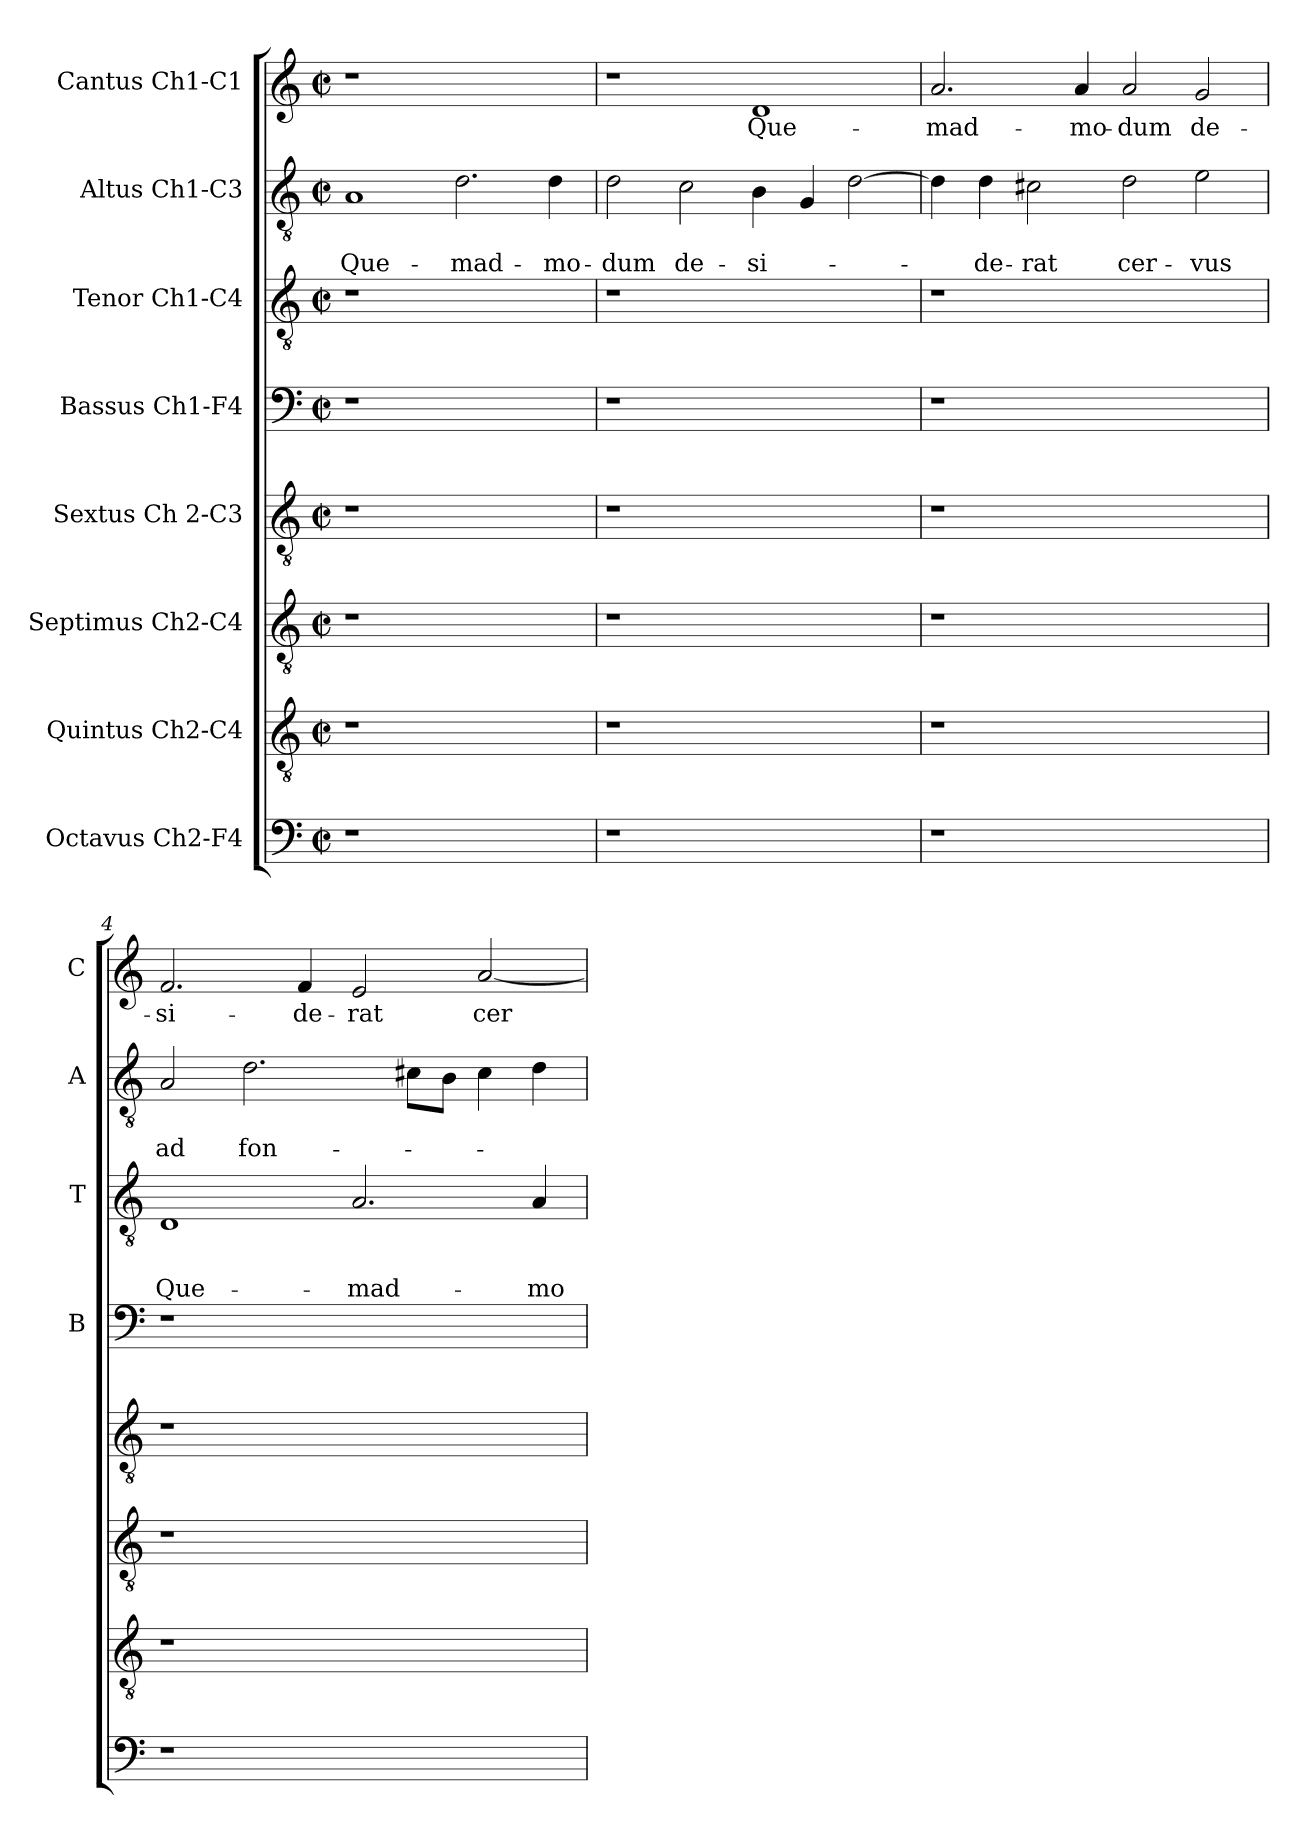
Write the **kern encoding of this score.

**kern	**kern	**kern	**kern	**kern	**kern	**text	**text	**text	**kern	**text	**text	**kern	**text
*part8	*part7	*part6	*part5	*part4	*part3	*part3	*part3	*part3	*part2	*part2	*part2	*part1	*part1
*staff8	*staff7	*staff6	*staff5	*staff4	*staff3	*staff3	*staff3	*staff3	*staff2	*staff2	*staff2	*staff1	*staff1
*I"Octavus Ch2-F4	*I"Quintus Ch2-C4	*I"Septimus Ch2-C4	*I"Sextus Ch 2-C3	*I"Bassus Ch1-F4	*I"Tenor Ch1-C4	*	*	*	*I"Altus Ch1-C3	*	*	*I"Cantus Ch1-C1	*
*	*	*	*	*I'B	*I'T	*	*	*	*I'A	*	*	*I'C	*
*clefF4	*clefGv2	*clefGv2	*clefGv2	*clefF4	*clefGv2	*	*	*	*clefGv2	*	*	*clefG2	*
*k[]	*k[]	*k[]	*k[]	*k[]	*k[]	*	*	*	*k[]	*	*	*k[]	*
*C:	*C:	*C:	*C:	*C:	*C:	*	*	*	*C:	*	*	*C:	*
*M2/2	*M2/2	*M2/2	*M2/2	*M2/2	*M2/2	*	*	*	*M2/2	*	*	*M2/2	*
*met(c|)	*met(c|)	*met(c|)	*met(c|)	*met(c|)	*met(c|)	*	*	*	*met(c|)	*	*	*met(c|)	*
=1	=1	=1	=1	=1	=1	=1	=1	=1	=1	=1	=1	=1	=1
!	!	!	!	!	!	!	!	!	!	!	!LO:LY:b	!	!
1r	1r	1r	1r	1r	1r	.	.	.	1A	.	Que-	1r	.
!	!	!	!	!	!	!	!	!	!	!	!LO:LY:b	!	!
1ryy	1ryy	1ryy	1ryy	1ryy	1ryy	.	.	.	2.d\	.	-mad-	1ryy	.
!	!	!	!	!	!	!	!	!	!	!	!LO:LY:b	!	!
.	.	.	.	.	.	.	.	.	4d\	.	-mo-	.	.
=2	=2	=2	=2	=2	=2	=2	=2	=2	=2	=2	=2	=2	=2
!	!	!	!	!	!	!	!	!	!	!	!LO:LY:b	!	!
1r	1r	1r	1r	1r	1r	.	.	.	2d\	.	-dum	1r	.
!	!	!	!	!	!	!	!	!	!	!	!LO:LY:b	!	!
.	.	.	.	.	.	.	.	.	2c\	.	de-	.	.
!	!	!	!	!	!	!	!	!	!	!	!LO:LY:b	!	!LO:LY:b
1ryy	1ryy	1ryy	1ryy	1ryy	1ryy	.	.	.	4B\	.	-si-	1d	Que-
.	.	.	.	.	.	.	.	.	4G/	.	.	.	.
.	.	.	.	.	.	.	.	.	[2d\	.	.	.	.
=3	=3	=3	=3	=3	=3	=3	=3	=3	=3	=3	=3	=3	=3
!	!	!	!	!	!	!	!	!	!	!	!	!	!LO:LY:b
1r	1r	1r	1r	1r	1r	.	.	.	4d\]	.	.	2.a/	-mad-
!	!	!	!	!	!	!	!	!	!	!	!LO:LY:b	!	!
.	.	.	.	.	.	.	.	.	4d\	.	-de-	.	.
!	!	!	!	!	!	!	!	!	!	!	!LO:LY:b	!	!
.	.	.	.	.	.	.	.	.	2c#X\	.	-rat	.	.
!	!	!	!	!	!	!	!	!	!	!	!	!	!LO:LY:b
.	.	.	.	.	.	.	.	.	.	.	.	4a/	-mo-
!	!	!	!	!	!	!	!	!	!	!	!LO:LY:b	!	!LO:LY:b
1ryy	1ryy	1ryy	1ryy	1ryy	1ryy	.	.	.	2d\	.	cer-	2a/	-dum
!	!	!	!	!	!	!	!	!	!	!	!LO:LY:b	!	!LO:LY:b
.	.	.	.	.	.	.	.	.	2e\	.	-vus	2g/	de-
=4	=4	=4	=4	=4	=4	=4	=4	=4	=4	=4	=4	=4	=4
!	!	!	!	!	!	!	!	!LO:LY:b	!	!	!LO:LY:b	!	!LO:LY:b
1r	1r	1r	1r	1r	1D	.	.	Que-	2A/	.	ad	2.f/	-si-
!	!	!	!	!	!	!	!	!	!	!	!LO:LY:b	!	!
.	.	.	.	.	.	.	.	.	2.d\	.	fon-	.	.
!	!	!	!	!	!	!	!	!	!	!	!	!	!LO:LY:b
.	.	.	.	.	.	.	.	.	.	.	.	4f/	-de-
!	!	!	!	!	!	!	!	!LO:LY:b	!	!	!	!	!LO:LY:b
1ryy	1ryy	1ryy	1ryy	1ryy	2.A/	.	.	-mad-	.	.	.	2e/	-rat
.	.	.	.	.	.	.	.	.	8c#X\L	.	.	.	.
.	.	.	.	.	.	.	.	.	8B\J	.	.	.	.
!	!	!	!	!	!	!	!	!	!	!	!	!	!LO:LY:b
.	.	.	.	.	.	.	.	.	4c#\	.	.	[2a/	cer-
!	!	!	!	!	!	!	!	!LO:LY:b	!	!	!	!	!
.	.	.	.	.	4A/	.	.	-mo-	4d\	.	.	.	.
=	=	=	=	=	=	=	=	=	=	=	=	=	=
*-	*-	*-	*-	*-	*-	*-	*-	*-	*-	*-	*-	*-	*-
